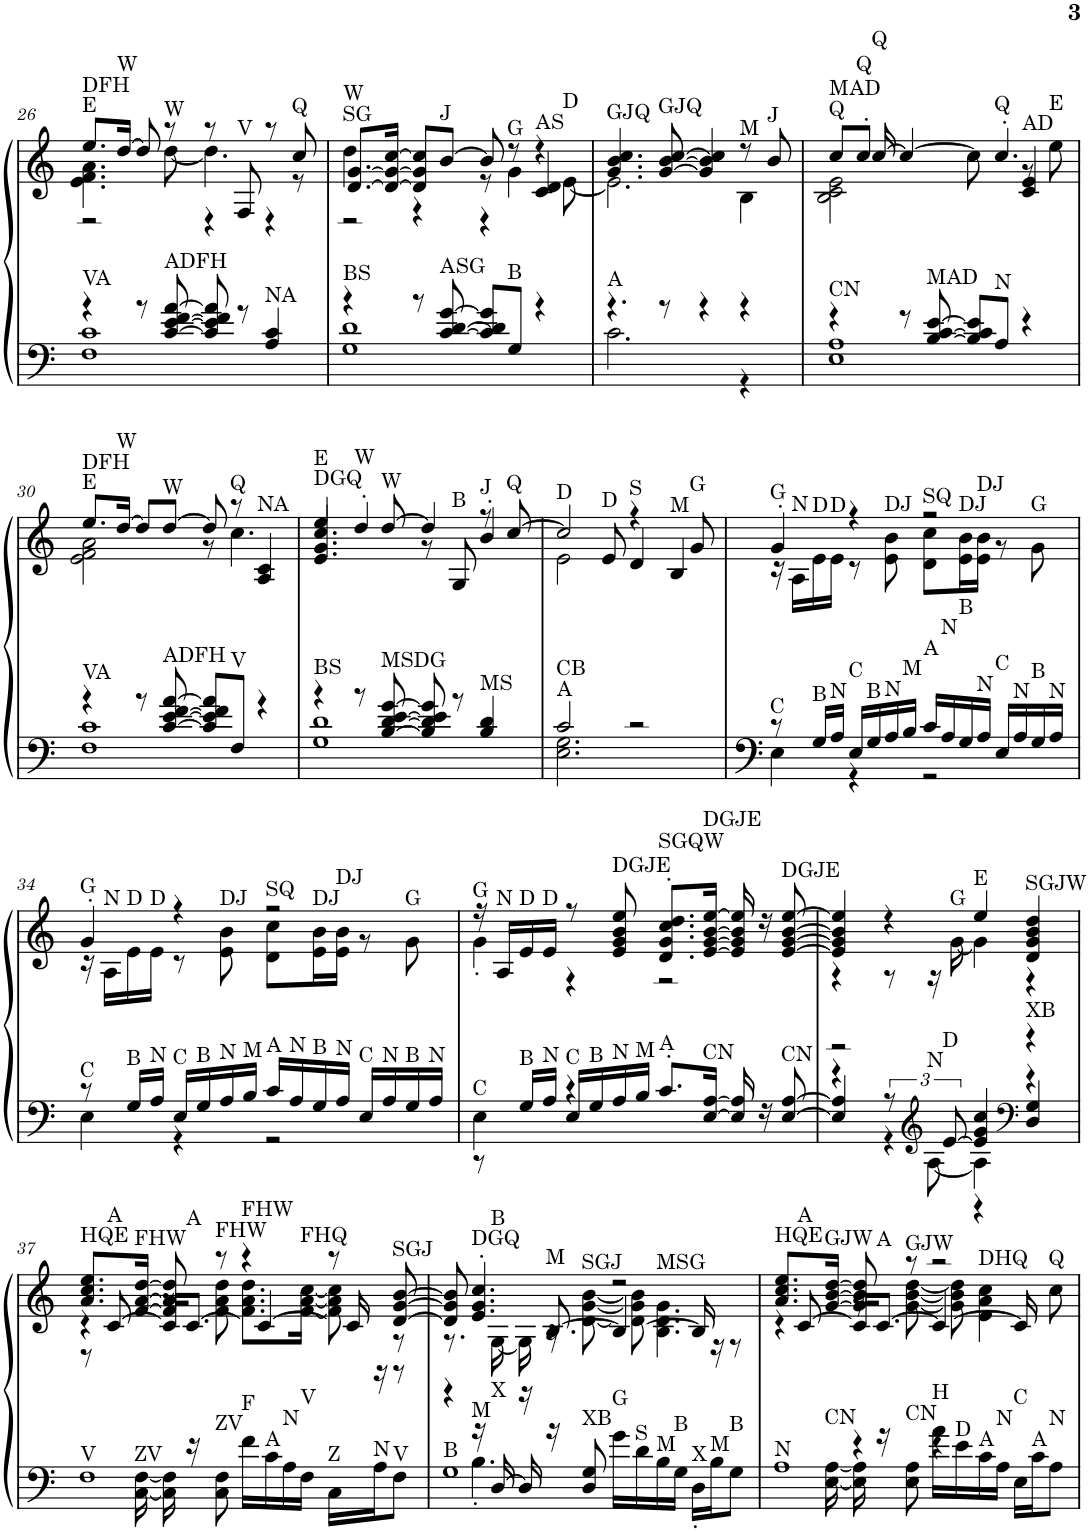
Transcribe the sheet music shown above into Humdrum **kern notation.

**kern	**kern
*part1	*part1
*staff2	*staff1
*I"Piano, Klavier	*
*I'Pno.	*
!!LO:PB:g=z
*clefF4	*clefG2
*k[]	*k[]
*M4/4	*M4/4
=26	=26
*^	*^
*	*	*	*^
!	!	!LO:TX:a:t=E	!	!
!	!	!LO:TX:a:t=DFH	!	!
!LO:TX:a:t=VA	!	!	!	!
4r	1F 1c	8.ee/L	4.e\ 4.f\ 4.a\	2r
!	!	!LO:TX:a:t=W	!	!
.	.	[16dd/Jk	.	.
8r	.	8dd/]	.	.
!	!	!LO:TX:a:t=W	!	!
!LO:TX:a:t=ADFH	!	!	!	!
[8c/ [8e/ [8f/ [8a/	.	8r	[8dd\	.
8c/] 8e/] 8f/] 8a/]	.	8r	4.dd\]	4r
!	!	!LO:TX:a:t=V	!	!
8r	.	8F/	.	.
!LO:TX:a:t=NA	!	!	!	!
4A/ 4c/	.	8r	.	4r
!	!	!LO:TX:a:t=Q	!	!
.	.	8cc/	8r	.
=27	=27	=27	=27	=27
!	!	!LO:TX:a:t=SG	!	!
!	!	!LO:TX:a:t=W	!	!
!LO:TX:a:t=BS	!	!	!	!
4r	1G 1d	[8.d/ [8.g/L	4dd\	2r
.	.	16d/_ 16g/_ [16cc/Jk	.	.
8r	.	8d/] 8g/] 8cc/]L	4r	.
!	!	!LO:TX:a:t=J	!	!
!LO:TX:a:t=ASG	!	!	!	!
[8c/ [8d/ [8g/	.	[8b/J	.	.
8c/] 8d/] 8g/]L	.	8b/]	8r	4r
!	!	!LO:TX:a:t=G	!	!
!LO:TX:a:t=B	!	!	!	!
8G/J	.	8r	4g\	.
!	!	!LO:TX:a:t=AS	!	!
4r	.	4r	.	4c/ 4d/
!	!	!	!LO:TX:a:t=D	!
.	.	.	[8e\	.
*	*	*	*v	*v
=28	=28	=28	=28
!	!	!LO:TX:a:t=GJQ	!
!LO:TX:a:t=A	!	!	!
4.r	2.c\	4.g/ 4.b/ 4.cc/	2.e\]
!	!	!LO:TX:a:t=GJQ	!
8r	.	[8g/ [8b/ [8cc/	.
4r	.	4g/] 4b/] 4cc/]	.
!	!	!LO:TX:a:t=M	!
4r	4r	8r	4B\
!	!	!LO:TX:a:t=J	!
.	.	8b/	.
=29	=29	=29	=29
*	*	*	*^
!	!	!LO:TX:a:t=Q	!	!
!	!	!LO:TX:a:t=MAD	!	!
!LO:TX:a:t=CN	!	!	!	!
4r	1E 1A	8ryy	8cc/L	2B\ 2c\ 2e\
!	!	!LO:TX:a:t=Q	!	!
.	.	16ryy	8cc'/J	.
!	!	!LO:TX:a:t=Q	!	!
.	.	[16cc/	.	.
8r	.	4cc/_	2ryy	.
!LO:TX:a:t=MAD	!	!	!	!
[8B/ [8c/ [8e/	.	.	.	.
8B/] 8c/] 8e/]L	.	8cc\]	.	4ryy
!	!	!LO:TX:a:t=Q	!	!
!LO:TX:a:t=N	!	!	!	!
8A/J	.	4.cc'/	.	.
!	!	!	!LO:TX:a:t=AD	!
4r	.	.	8r	4c/ 4e/
!	!	!	!LO:TX:a:t=E	!
.	.	.	8ee\	.
*	*	*	*v	*v
!!LO:LB:g=z
=30	=30	=30	=30
!	!	!LO:TX:a:t=E	!
!	!	!LO:TX:a:t=DFH	!
!LO:TX:a:t=VA	!	!	!
4r	1F 1c	8.ee/L	2e\ 2f\ 2a\
!	!	!LO:TX:a:t=W	!
.	.	[16dd/Jk	.
8r	.	8dd/L]	.
!	!	!LO:TX:a:t=W	!
!LO:TX:a:t=ADFH	!	!	!
[8c/ [8e/ [8f/ [8a/	.	[8dd/J	.
8c/] 8e/] 8f/] 8a/]L	.	8dd/]	8r
!	!	!LO:TX:a:t=Q	!
!LO:TX:a:t=V	!	!	!
8F/J	.	8r	4.cc\
!	!	!LO:TX:a:t=NA	!
4r	.	4A/ 4c/	.
=31	=31	=31	=31
!	!	!LO:TX:a:t=DGQ	!
!	!	!LO:TX:a:t=E	!
!LO:TX:a:t=BS	!	!	!
4r	1G 1d	4.e/ 4.g/ 4.cc/	4ee/
!	!	!	!LO:TX:a:t=W
8r	.	.	4dd'/
!	!	!LO:TX:a:t=W	!
!LO:TX:a:t=MSDG	!	!	!
[8B/ [8d/ [8e/ [8g/	.	[8dd/	.
8B/] 8d/] 8e/] 8g/]	.	4dd/]	8r
!	!	!	!LO:TX:a:t=B
8r	.	.	8G/
!	!	!LO:TX:a:t=J	!
!LO:TX:a:t=MS	!	!	!
4B/ 4d/	.	8r	4b'/
!	!	!LO:TX:a:t=Q	!
.	.	[8cc/	.
=32	=32	=32	=32
*	*	*	*^
!	!	!LO:TX:a:t=D	!	!
!LO:TX:a:t=A	!	!	!	!
!LO:TX:a:t=CB	!	!	!	!
2c/	2.E\ 2.G\	2cc/]	2e\	4.ryy
!	!	!	!	!LO:TX:a:t=D
.	.	.	.	8e/
!	!	!LO:TX:a:t=S	!	!
2r	.	4r	2ryy	4d/
!	!	!LO:TX:a:t=M	!	!
.	4ryy	4B/	.	8ryy
!	!	!	!	!LO:TX:a:t=G
.	.	.	.	8g/
=33	=33	=33	=33	=33
!	!	!LO:TX:a:t=G	!	!
!LO:TX:a:t=C	!	!	!	!
*	*	*	*v	*v
8r	4E\	4g'/	16r
!	!	!	!LO:TX:a:t=N
.	.	.	16A\LL
!	!	!	!LO:TX:a:t=D
!LO:TX:a:t=B	!	!	!
16G/LL	.	.	16e\
!	!	!	!LO:TX:a:t=D
!LO:TX:a:t=N	!	!	!
16A/JJ	.	.	16e\JJ
!LO:TX:a:t=C	!	!	!
16E/LL	4r	4r	8r
!LO:TX:a:t=B	!	!	!
16G/	.	.	.
!	!	!	!LO:TX:a:t=DJ
!LO:TX:a:t=N	!	!	!
16A/	.	.	8e\ 8b\
!LO:TX:a:t=M	!	!	!
16B/JJ	.	.	.
!	!	!LO:TX:a:t=SQ	!
!LO:TX:a:t=A	!	!	!
16c/LL	2r	2r	8d\ 8cc\L
!LO:TX:a:t=N	!	!	!
16A/	.	.	.
!	!	!	!LO:TX:a:t=DJ
!LO:TX:a:t=B	!	!	!
16G/	.	.	16e\ 16b\L
!	!	!	!LO:TX:a:t=DJ
!LO:TX:a:t=N	!	!	!
16A/JJ	.	.	16e\ 16b\JJ
!LO:TX:a:t=C	!	!	!
16E/LL	.	.	8r
!LO:TX:a:t=N	!	!	!
16A/	.	.	.
!	!	!	!LO:TX:a:t=G
!LO:TX:a:t=B	!	!	!
16G/	.	.	8g\
!LO:TX:a:t=N	!	!	!
16A/JJ	.	.	.
!!LO:LB:g=z	!!
=34	=34	=34	=34
!	!	!LO:TX:a:t=G	!
!LO:TX:a:t=C	!	!	!
8r	4E\	4g'/	16r
!	!	!	!LO:TX:a:t=N
.	.	.	16A\LL
!	!	!	!LO:TX:a:t=D
!LO:TX:a:t=B	!	!	!
16G/LL	.	.	16e\
!	!	!	!LO:TX:a:t=D
!LO:TX:a:t=N	!	!	!
16A/JJ	.	.	16e\JJ
!LO:TX:a:t=C	!	!	!
16E/LL	4r	4r	8r
!LO:TX:a:t=B	!	!	!
16G/	.	.	.
!	!	!	!LO:TX:a:t=DJ
!LO:TX:a:t=N	!	!	!
16A/	.	.	8e\ 8b\
!LO:TX:a:t=M	!	!	!
16B/JJ	.	.	.
!	!	!LO:TX:a:t=SQ	!
!LO:TX:a:t=A	!	!	!
16c/LL	2r	2r	8d\ 8cc\L
!LO:TX:a:t=N	!	!	!
16A/	.	.	.
!	!	!	!LO:TX:a:t=DJ
!LO:TX:a:t=B	!	!	!
16G/	.	.	16e\ 16b\L
!	!	!	!LO:TX:a:t=DJ
!LO:TX:a:t=N	!	!	!
16A/JJ	.	.	16e\ 16b\JJ
!LO:TX:a:t=C	!	!	!
16E/LL	.	.	8r
!LO:TX:a:t=N	!	!	!
16A/	.	.	.
!	!	!	!LO:TX:a:t=G
!LO:TX:a:t=B	!	!	!
16G/	.	.	8g\
!LO:TX:a:t=N	!	!	!
16A/JJ	.	.	.
=35	=35	=35	=35
!	!	!LO:TX:a:t=G	!
!LO:TX:a:t=C	!	!	!
4E\	8r	16r	4g'\
!	!	!LO:TX:a:t=N	!
.	.	16A/LL	.
!	!	!LO:TX:a:t=D	!
!	!LO:TX:a:t=B	!	!
.	16G/LL	16e/	.
!	!	!LO:TX:a:t=D	!
!	!LO:TX:a:t=N	!	!
.	16A/JJ	16e/JJ	.
!LO:TX:a:t=C	!	!	!
4r	16E/LL	8r	4r
!	!LO:TX:a:t=B	!	!
.	16G/	.	.
!	!	!LO:TX:a:t=DGJE	!
!	!LO:TX:a:t=N	!	!
.	16A/	8e/ 8g/ 8b/ 8ee/	.
!	!LO:TX:a:t=M	!	!
.	16B/JJ	.	.
!	!	!LO:TX:a:t=SGQW	!
!LO:TX:a:t=A	!	!	!
2ryy	8.c'/L	8.d/' 8.g/' 8.cc/' 8.dd/'L	2r
!	!	!LO:TX:a:t=DGJE	!
!	!LO:TX:a:t=CN	!	!
.	[16E/ [16A/Jk	[16e/ [16g/ [16b/ [16ee/Jk	.
.	16E/] 16A/]	16e/] 16g/] 16b/] 16ee/]	.
.	16r	16r	.
!	!	!LO:TX:a:t=DGJE	!
!	!LO:TX:a:t=CN	!	!
.	[8E/ [8A/	[8e/ [8g/ [8b/ [8ee/	.
=36	=36	=36	=36
*	*^	*	*
2r	4r	4E/] 4A/]	4e/] 4g/] 4b/] 4ee/]	4r
.	8r	6r	4r	8r
*clefG2	*	*	*	*
!	!LO:TX:a:t=N	!	!	!
.	[8A\	.	.	16r
!	!	!LO:TX:a:t=D	!	!
.	.	[12e/	.	.
!	!	!	!	!LO:TX:a:t=G
.	.	.	.	[16g\
!	!	!	!LO:TX:a:t=E	!
4e/] 4g/ 4cc/	4A\]	4r	4ee/	4g\]
*clefF4	*	*	*	*
!	!	!	!LO:TX:a:t=SGJW	!
!LO:TX:a:t=XB	!	!	!	!
4r	4r	4D/ 4G/	4d/ 4g/ 4b/ 4dd/	4r
!!LO:LB:g=z
=37	=37	=37	=37	=37
*	*	*	*	*^
!	!	!	!LO:TX:a:t=HQE	!	!
!LO:TX:a:t=V	!	!	!	!	!
*	*v	*v	*	*	*
8.ryy	1F	8.a/ 8.cc/ 8.ee/L	4r	8r
!	!	!	!	!LO:TX:a:t=A
.	.	.	.	[8c/
!	!	!LO:TX:a:t=FHW	!	!
!LO:TX:a:t=ZV	!	!	!	!
[16C\ [16F\	.	[16f/ [16a/ [16dd/Jk	.	.
16C\] 16F\]	.	8f/] 8a/] 8dd/]	8r	16c/KL]
!	!	!	!	!LO:TX:a:t=A
16r	.	.	.	[8.c/J
!	!	!LO:TX:a:t=FHW	!	!
!LO:TX:a:t=ZV	!	!	!	!
8C\ 8F\	.	8r	8f\ 8a\ 8dd\	.
!	!	!LO:TX:a:t=FHW	!	!
!LO:TX:a:t=F	!	!	!	!
16f\LL	.	4r	8.f\ 8.a\ 8.dd\L	4c/_
!LO:TX:a:t=A	!	!	!	!
16c\	.	.	.	.
!LO:TX:a:t=N	!	!	!	!
16A\	.	.	.	.
!	!	!	!LO:TX:a:t=FHQ	!
!LO:TX:a:t=V	!	!	!	!
16F\JJ	.	.	[16f\ [16a\ [16cc\Jk	.
!LO:TX:a:t=Z	!	!	!	!
16C\LL	.	8r	8f\] 8a\] 8cc\]	16c/]
!LO:TX:a:t=N	!	!	!	!
16A\J	.	.	.	16r
!	!	!LO:TX:a:t=SGJ	!	!
!LO:TX:a:t=V	!	!	!	!
8F\J	.	[8d/ [8g/ [8b/	8r	8r
=38	=38	=38	=38	=38
*	*^	*	*	*
!LO:TX:a:t=B	!	!	!	!	!
8ryy	8ryy	1G	8d/] 8g/] 8b/]	8.r	4r
!	!	!	!LO:TX:a:t=DGQ	!	!
!LO:TX:a:t=M	!	!	!	!	!
16r	4.B'\	.	4.e/' 4.g/' 4.cc/'	.	.
!	!	!	!	!LO:TX:a:t=B	!
!LO:TX:a:t=X	!	!	!	!	!
[16D/	.	.	.	[16G\	.
16D/]	.	.	.	16G\]	16r
!	!	!	!	!LO:TX:a:t=M	!
16r	.	.	.	16r	[8.B/
!	!	!	!	!LO:TX:a:t=SGJ	!
!LO:TX:a:t=XB	!	!	!	!	!
8D/ 8G/	.	.	.	[8d\ [8g\ [8b\	.
!LO:TX:a:t=G	!	!	!	!	!
16g\LL	2ryy	.	2r	8d\] 8g\] 8b\]	4B/_
!LO:TX:a:t=S	!	!	!	!	!
16d\	.	.	.	.	.
!	!	!	!	!LO:TX:a:t=MSG	!
!LO:TX:a:t=M	!	!	!	!	!
16B\	.	.	.	4.B\ 4.d\ 4.g\	.
!LO:TX:a:t=B	!	!	!	!	!
16G\JJ	.	.	.	.	.
!LO:TX:a:t=X	!	!	!	!	!
16D'\LL	.	.	.	.	16B/]
!LO:TX:a:t=M	!	!	!	!	!
16B\J	.	.	.	.	16r
!LO:TX:a:t=B	!	!	!	!	!
8G\J	.	.	.	.	8r
=39	=39	=39	=39	=39	=39
!	!	!	!LO:TX:a:t=HQE	!	!
!LO:TX:a:t=N	!	!	!	!	!
8.ryy	4ryy	1A	8.a/ 8.cc/ 8.ee/L	4r	8ryy
!	!	!	!	!	!LO:TX:a:t=A
.	.	.	.	.	[8c/
!	!	!	!LO:TX:a:t=GJW	!	!
!LO:TX:a:t=CN	!	!	!	!	!
[16E\ [16A\	.	.	[16g/ [16b/ [16dd/Jk	.	.
16E\] 16A\]	4r	.	8g/] 8b/] 8dd/]	8r	16c/KL]
!	!	!	!	!	!LO:TX:a:t=A
16r	.	.	.	.	[8.c/J
!	!	!	!LO:TX:a:t=GJW	!	!
!LO:TX:a:t=CN	!	!	!	!	!
8E\ 8A\	.	.	8r	[8g\ [8b\ [8dd\	.
!LO:TX:a:t=H	!	!	!	!	!
16a\LL	4r	.	2r	8g\] 8b\] 8dd\]	4c/_
!LO:TX:a:t=D	!	!	!	!	!
16e\	.	.	.	.	.
!	!	!	!	!LO:TX:a:t=DHQ	!
!LO:TX:a:t=A	!	!	!	!	!
16c\	.	.	.	4e\ 4a\ 4cc\	.
!LO:TX:a:t=N	!	!	!	!	!
16A\JJ	.	.	.	.	.
!LO:TX:a:t=C	!	!	!	!	!
16ryy	16E\LL	.	.	.	16c/]
!LO:TX:a:t=A	!	!	!	!	!
16ryy	16c\J	.	.	.	8.ryy
!	!	!	!	!LO:TX:a:t=Q	!
!LO:TX:a:t=N	!	!	!	!	!
16ryy	8A\J	.	.	8cc\	.
16ryy	.	.	.	.	.
*v	*v	*v	*	*	*
*	*v	*v	*v
=	=
*-	*-
